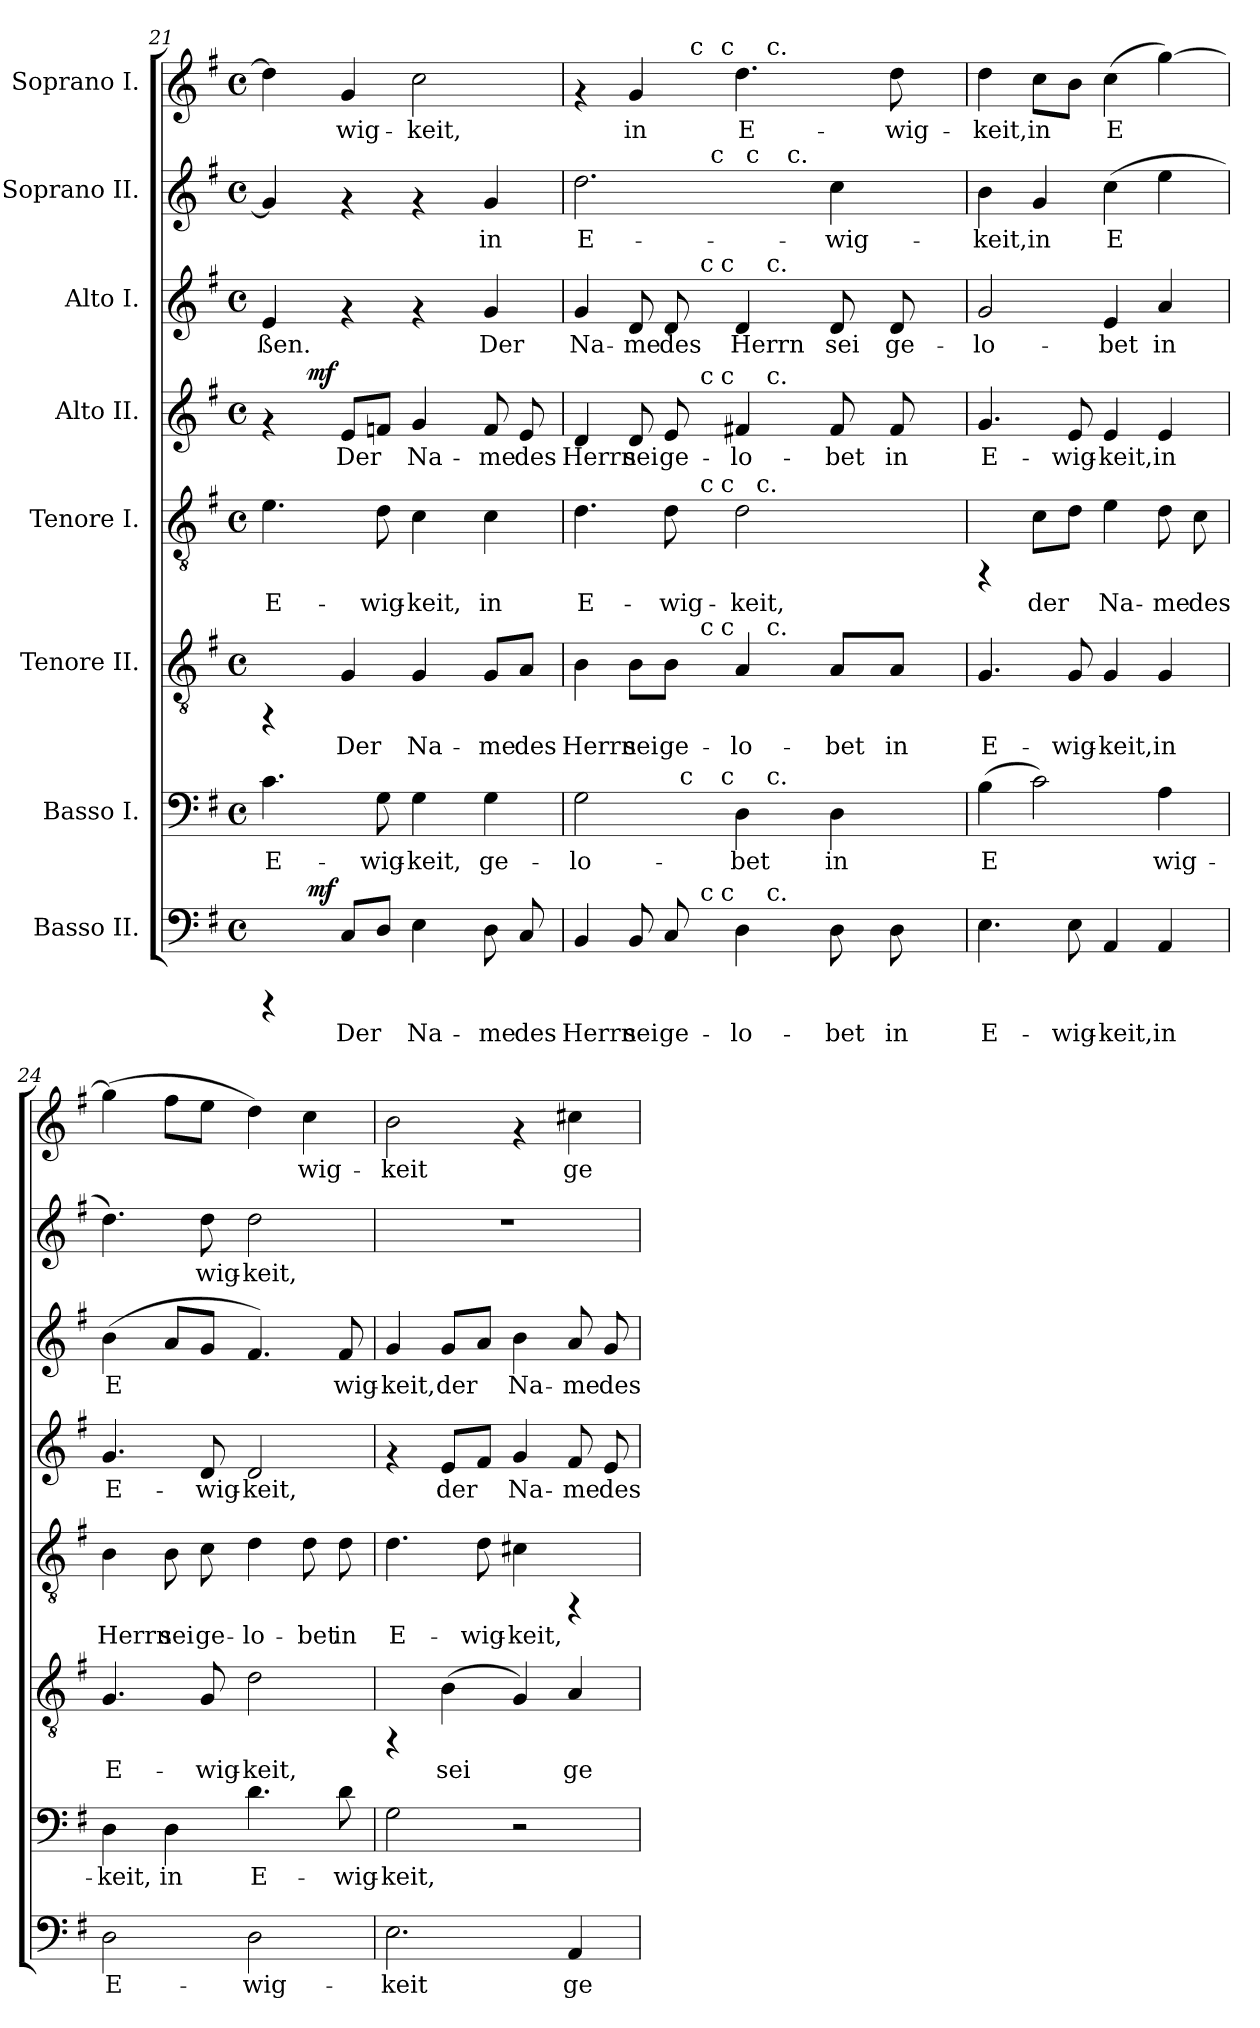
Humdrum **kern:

**kern	**text	**dynam	**kern	**text	**kern	**text	**kern	**text	**kern	**text	**dynam	**kern	**text	**kern	**text	**kern	**text
*part8	*part8	*part8	*part7	*part7	*part6	*part6	*part5	*part5	*part4	*part4	*part4	*part3	*part3	*part2	*part2	*part1	*part1
*staff8	*staff8	*staff8	*staff7	*staff7	*staff6	*staff6	*staff5	*staff5	*staff4	*staff4	*staff4	*staff3	*staff3	*staff2	*staff2	*staff1	*staff1
*I"Basso II.	*	*	*I"Basso I.	*	*I"Tenore II.	*	*I"Tenore I.	*	*I"Alto II.	*	*	*I"Alto I.	*	*I"Soprano II.	*	*I"Soprano I.	*
*clefF4	*	*	*clefF4	*	*clefGv2	*	*clefGv2	*	*clefG2	*	*	*clefG2	*	*clefG2	*	*clefG2	*
*k[f#]	*	*	*k[f#]	*	*k[f#]	*	*k[f#]	*	*k[f#]	*	*	*k[f#]	*	*k[f#]	*	*k[f#]	*
*G:	*	*	*G:	*	*G:	*	*G:	*	*G:	*	*	*G:	*	*G:	*	*G:	*
*M4/4	*	*	*M4/4	*	*M4/4	*	*M4/4	*	*M4/4	*	*	*M4/4	*	*M4/4	*	*M4/4	*
*met(c)	*	*	*met(c)	*	*met(c)	*	*met(c)	*	*met(c)	*	*	*met(c)	*	*met(c)	*	*met(c)	*
=21	=21	=21	=21	=21	=21	=21	=21	=21	=21	=21	=21	=21	=21	=21	=21	=21	=21
!	!	!	!	!LO:LY:b:cj	!	!	!	!LO:LY:b:cj	!	!	!	!	!LO:LY:b:cj	!	!LO:LY:b:cj	!	!LO:LY:b:cj
*^	*	*	*	*	*	*	*	*	*^	*	*	*	*	*	*	*	*
4rCCC	8ryy	.	.	4.c\	E-	4rFF	.	4.e\	E-	4rf	8ryy	.	.	4e/	-ßen.	4g/]	.	4dd\]	--
.	64ryy	.	.	.	.	.	.	.	.	.	64ryy	.	.	.	.	.	.	.	.
!	!	!	!LO:DY:a	!	!	!	!	!	!	!	!	!	!LO:DY:a	!	!	!	!	!	!
.	2ryy	.	mf	.	.	.	.	.	.	.	2ryy	.	mf	.	.	.	.	.	.
!	!	!LO:LY:b:cj	!	!	!	!	!LO:LY:b:cj	!	!	!	!	!LO:LY:b:cj	!	!	!	!	!	!	!LO:LY:b:cj
8C/L	.	Der	.	.	.	4G/	Der	.	.	8e/L	.	Der	.	4rf	.	4rf	.	4g/	-wig-
!	!	!LO:LY:b:cj	!	!	!LO:LY:b:cj	!	!	!	!LO:LY:b:cj	!	!	!LO:LY:b:cj	!	!	!	!	!	!	!
8D/J	.	.	.	8G\	-wig-	.	.	8d\	-wig-	8fn/J	.	.	.	.	.	.	.	.	.
!	!	!LO:LY:b:cj	!	!	!LO:LY:b:cj	!	!LO:LY:b:cj	!	!LO:LY:b:cj	!	!	!LO:LY:b:cj	!	!	!	!	!	!	!LO:LY:b:cj
4E\	.	Na-	.	4G\	-keit,	4G/	Na-	4c\	-keit,	4g/	.	Na-	.	4rf	.	4rf	.	2cc\	-keit,
.	4ryy	.	.	.	.	.	.	.	.	.	4ryy	.	.	.	.	.	.	.	.
!	!	!LO:LY:b:cj	!	!	!LO:LY:b:cj	!	!LO:LY:b:cj	!	!LO:LY:b:cj	!	!	!LO:LY:b:cj	!	!	!LO:LY:b:cj	!	!LO:LY:b:cj	!	!
8D\	.	-me	.	4G\	ge-	8G/L	-me	4c\	in	8f/	.	-me	.	4g/	Der	4g/	in	.	.
!	!	!LO:LY:b:cj	!	!	!	!	!LO:LY:b:cj	!	!	!	!	!LO:LY:b:cj	!	!	!	!	!	!	!
8C/	.	des	.	.	.	8A/J	des	.	.	8e/	.	des	.	.	.	.	.	.	.
.	16..ryy	.	.	.	.	.	.	.	.	.	16..ryy	.	.	.	.	.	.	.	.
!!LO:PB:g=z
=22!	=22!	=22!	=22!	=22!	=22!	=22!	=22!	=22!	=22!	=22!	=22!	=22!	=22!	=22!	=22!	=22!	=22!	=22!	=22!
!	!	!LO:LY:b:cj	!	!	!LO:LY:b:cj	!	!LO:LY:b:cj	!	!LO:LY:b:cj	!	!	!LO:LY:b:cj	!	!	!LO:LY:b:cj	!	!LO:LY:b:cj	!	!
*^	*	*	*	*^	*	*^	*	*^	*	*^	*	*	*	*^	*	*^	*	*^	*
*	*	*^	*	*	*	*^	*	*	*^	*	*	*^	*	*	*	*^	*	*	*	*^	*	*	*^	*	*	*^	*
*	*	*	*	*	*	*	*	*^	*	*	*	*^	*	*	*	*^	*	*	*	*	*	*	*	*	*	*^	*	*	*	*^	*	*	*	*^	*
4BB/	4..ryy	4...ryy	2ryy	Herrn	.	2G\	4ryy	4...ryy	2ryy	-lo-	4B\	4..ryy	4...ryy	2ryy	Herrn	4.d\	4..ryy	4...ryy	2ryy	E-	4d/	4..ryy	4...ryy	2ryy	Herrn	.	4g/	4..ryy	4...ryy	2ryy	Na-	2.dd\	4ryy	2ryy	2ryy	E-	4rf	4ryy	4...ryy	2ryy	.
!	!	!	!	!LO:LY:b:cj	!	!	!	!	!	!	!	!	!	!	!LO:LY:b:cj	!	!	!	!	!	!	!	!	!	!LO:LY:b:cj	!	!	!	!	!	!LO:LY:b:cj	!	!	!	!	!	!	!	!	!	!LO:LY:b:cj
8BB/	.	.	.	sei	.	.	8ryy	.	.	.	8B\L	.	.	.	sei	.	.	.	.	.	8d/	.	.	.	sei	.	8d/	.	.	.	-me	.	8ryy	.	.	.	4g/	8ryy	.	.	in
!	!	!	!	!LO:LY:b:cj	!	!	!	!	!	!	!	!	!	!	!LO:LY:b:cj	!	!	!	!	!LO:LY:b:cj	!	!	!	!	!LO:LY:b:cj	!	!	!	!	!	!LO:LY:b:cj	!	!	!	!	!	!	!	!	!	!
8C/	.	.	.	ge-	.	.	32ryy	.	.	.	8B\J	.	.	.	ge-	8d\	.	.	.	-wig-	8e/	.	.	.	ge-	.	8d/	.	.	.	des	.	16ryy	.	.	.	.	32.ryy	.	.	.
!	!	!	!	!	!	!	!LO:TX:a:t=c	!	!	!	!	!	!	!	!	!	!	!	!	!	!	!	!	!	!	!	!	!	!	!	!	!	!	!	!	!	!	!	!	!	!
.	.	.	.	.	.	.	2ryy	.	.	.	.	.	.	.	.	.	.	.	.	.	.	.	.	.	.	.	.	.	.	.	.	.	.	.	.	.	.	.	.	.	.
!	!	!	!	!	!	!	!	!	!	!	!	!	!	!	!	!	!	!	!	!	!	!	!	!	!	!	!	!	!	!	!	!	!	!	!	!	!	!LO:TX:a:t=c	!	!	!
.	.	.	.	.	.	.	.	.	.	.	.	.	.	.	.	.	.	.	.	.	.	.	.	.	.	.	.	.	.	.	.	.	.	.	.	.	.	2ryy	.	.	.
!	!	!	!	!	!	!	!	!	!	!	!	!	!	!	!	!	!	!	!	!	!	!	!	!	!	!	!	!LO:TX:a:t=c	!	!	!	!	!	!	!	!	!	!	!	!	!
!	!	!	!	!	!	!	!	!	!	!	!	!	!	!	!	!	!	!	!	!	!	!LO:TX:a:t=c	!	!	!	!	!	!	!	!	!	!	!	!	!	!	!	!	!	!	!
!	!	!	!	!	!	!	!	!	!	!	!	!	!	!	!	!	!LO:TX:a:t=c	!	!	!	!	!	!	!	!	!	!	!	!	!	!	!	!	!	!	!	!	!	!	!	!
!	!	!	!	!	!	!	!	!	!	!	!	!LO:TX:a:t=c	!	!	!	!	!	!	!	!	!	!	!	!	!	!	!	!	!	!	!	!	!	!	!	!	!	!	!	!	!
!	!LO:TX:a:t=c	!	!	!	!	!	!	!	!	!	!	!	!	!	!	!	!	!	!	!	!	!	!	!	!	!	!	!	!	!	!	!	!	!	!	!	!	!	!	!	!
.	2ryy	.	.	.	.	.	.	.	.	.	.	2ryy	.	.	.	.	2ryy	.	.	.	.	2ryy	.	.	.	.	.	2ryy	.	.	.	.	64ryy	.	.	.	.	.	.	.	.
!	!	!	!	!	!	!	!	!	!	!	!	!	!	!	!	!	!	!	!	!	!	!	!	!	!	!	!	!	!	!	!	!	!LO:TX:a:t=c	!	!	!	!	!	!	!	!
.	.	.	.	.	.	.	.	.	.	.	.	.	.	.	.	.	.	.	.	.	.	.	.	.	.	.	.	.	.	.	.	.	2ryy	.	.	.	.	.	.	.	.
!	!	!	!	!	!	!	!	!	!	!	!	!	!	!	!	!	!	!	!	!	!	!	!	!	!	!	!	!	!	!	!	!	!	!	!	!	!	!	!LO:TX:a:t=c	!	!
!	!	!	!	!	!	!	!	!	!	!	!	!	!	!	!	!	!	!	!	!	!	!	!	!	!	!	!	!	!LO:TX:a:t=c	!	!	!	!	!	!	!	!	!	!	!	!
!	!	!	!	!	!	!	!	!	!	!	!	!	!	!	!	!	!	!	!	!	!	!	!LO:TX:a:t=c	!	!	!	!	!	!	!	!	!	!	!	!	!	!	!	!	!	!
!	!	!	!	!	!	!	!	!	!	!	!	!	!	!	!	!	!	!LO:TX:a:t=c	!	!	!	!	!	!	!	!	!	!	!	!	!	!	!	!	!	!	!	!	!	!	!
!	!	!	!	!	!	!	!	!	!	!	!	!	!LO:TX:a:t=c	!	!	!	!	!	!	!	!	!	!	!	!	!	!	!	!	!	!	!	!	!	!	!	!	!	!	!	!
!	!	!	!	!	!	!	!	!LO:TX:a:t=c	!	!	!	!	!	!	!	!	!	!	!	!	!	!	!	!	!	!	!	!	!	!	!	!	!	!	!	!	!	!	!	!	!
!	!	!LO:TX:a:t=c	!	!	!	!	!	!	!	!	!	!	!	!	!	!	!	!	!	!	!	!	!	!	!	!	!	!	!	!	!	!	!	!	!	!	!	!	!	!	!
.	.	2ryy	.	.	.	.	.	2ryy	.	.	.	.	2ryy	.	.	.	.	2ryy	.	.	.	.	2ryy	.	.	.	.	.	2ryy	.	.	.	.	.	.	.	.	.	2ryy	.	.
!	!	!	!	!LO:LY:b:cj	!	!	!	!	!	!LO:LY:b:cj	!	!	!	!	!LO:LY:b:cj	!	!	!	!	!LO:LY:b:cj	!	!	!	!	!LO:LY:b:cj	!	!	!	!	!	!LO:LY:b:cj	!	!	!	!	!	!	!	!	!	!LO:LY:b:cj
4D\	.	.	32.ryy	-lo-	.	4D\	.	.	32.ryy	-bet	4A/	.	.	32.ryy	-lo-	2d\	.	.	32ryy	-keit,	4f#X/	.	.	32.ryy	-lo-	.	4d/	.	.	32.ryy	Herrn	.	.	64ryy	16ryy	.	4.dd\	.	.	32.ryy	E-
!	!	!	!	!	!	!	!	!	!	!	!	!	!	!	!	!	!	!	!	!	!	!	!	!	!	!	!	!	!	!	!	!	!	!LO:TX:a:t=c	!	!	!	!	!	!	!
.	.	.	.	.	.	.	.	.	.	.	.	.	.	.	.	.	.	.	.	.	.	.	.	.	.	.	.	.	.	.	.	.	.	4ryy	.	.	.	.	.	.	.
!	!	!	!	!	!	!	!	!	!	!	!	!	!	!	!	!	!	!	!LO:TX:a:t=c.	!	!	!	!	!	!	!	!	!	!	!	!	!	!	!	!	!	!	!	!	!	!
.	.	.	.	.	.	.	.	.	.	.	.	.	.	.	.	.	.	.	4...ryy	.	.	.	.	.	.	.	.	.	.	.	.	.	.	.	.	.	.	.	.	.	.
!	!	!	!	!	!	!	!	!	!	!	!	!	!	!	!	!	!	!	!	!	!	!	!	!	!	!	!	!	!	!	!	!	!	!	!	!	!	!	!	!LO:TX:a:t=c.	!
!	!	!	!	!	!	!	!	!	!	!	!	!	!	!	!	!	!	!	!	!	!	!	!	!	!	!	!	!	!	!LO:TX:a:t=c.	!	!	!	!	!	!	!	!	!	!	!
!	!	!	!	!	!	!	!	!	!	!	!	!	!	!	!	!	!	!	!	!	!	!	!	!LO:TX:a:t=c.	!	!	!	!	!	!	!	!	!	!	!	!	!	!	!	!	!
!	!	!	!	!	!	!	!	!	!	!	!	!	!	!LO:TX:a:t=c.	!	!	!	!	!	!	!	!	!	!	!	!	!	!	!	!	!	!	!	!	!	!	!	!	!	!	!
!	!	!	!	!	!	!	!	!	!LO:TX:a:t=c.	!	!	!	!	!	!	!	!	!	!	!	!	!	!	!	!	!	!	!	!	!	!	!	!	!	!	!	!	!	!	!	!
!	!	!	!LO:TX:a:t=c.	!	!	!	!	!	!	!	!	!	!	!	!	!	!	!	!	!	!	!	!	!	!	!	!	!	!	!	!	!	!	!	!	!	!	!	!	!	!
.	.	.	4ryy	.	.	.	.	.	4ryy	.	.	.	.	4ryy	.	.	.	.	.	.	.	.	.	4ryy	.	.	.	.	.	4ryy	.	.	.	.	.	.	.	.	.	4ryy	.
.	.	.	.	.	.	.	.	.	.	.	.	.	.	.	.	.	.	.	.	.	.	.	.	.	.	.	.	.	.	.	.	.	.	.	64ryy	.	.	.	.	.	.
!	!	!	!	!	!	!	!	!	!	!	!	!	!	!	!	!	!	!	!	!	!	!	!	!	!	!	!	!	!	!	!	!	!	!	!LO:TX:a:t=c.	!	!	!	!	!	!
.	.	.	.	.	.	.	.	.	.	.	.	.	.	.	.	.	.	.	.	.	.	.	.	.	.	.	.	.	.	.	.	.	.	.	4ryy	.	.	.	.	.	.
!	!	!	!	!LO:LY:b:cj	!	!	!	!	!	!LO:LY:b:cj	!	!	!	!	!LO:LY:b:cj	!	!	!	!	!	!	!	!	!	!LO:LY:b:cj	!	!	!	!	!	!LO:LY:b:cj	!	!	!	!	!LO:LY:b:cj	!	!	!	!	!
8D\	.	.	.	-bet	.	4D\	.	.	.	in	8A/L	.	.	.	-bet	.	.	.	.	.	8f#/	.	.	.	-bet	.	8d/	.	.	.	sei	4cc\	.	.	.	-wig-	.	.	.	.	.
.	.	.	.	.	.	.	.	.	.	.	.	.	.	.	.	.	.	.	.	.	.	.	.	.	.	.	.	.	.	.	.	.	.	8...ryy	.	.	.	.	.	.	.
.	.	.	8ryy	.	.	.	.	.	8ryy	.	.	.	.	8ryy	.	.	.	.	.	.	.	.	.	8ryy	.	.	.	.	.	8ryy	.	.	.	.	.	.	.	.	.	8ryy	.
.	.	.	.	.	.	.	.	.	.	.	.	.	.	.	.	.	.	.	.	.	.	.	.	.	.	.	.	.	.	.	.	.	.	.	8ryy	.	.	.	.	.	.
!	!	!	!	!LO:LY:b:cj	!	!	!	!	!	!	!	!	!	!	!LO:LY:b:cj	!	!	!	!	!	!	!	!	!	!LO:LY:b:cj	!	!	!	!	!	!LO:LY:b:cj	!	!	!	!	!	!	!	!	!	!LO:LY:b:cj
8D\	.	.	.	in	.	.	.	.	.	.	8A/J	.	.	.	in	.	.	.	.	.	8f#/	.	.	.	in	.	8d/	.	.	.	ge-	.	.	.	.	.	8dd\	.	.	.	-wig-
.	.	.	.	.	.	.	16.ryy	.	.	.	.	.	.	.	.	.	.	.	.	.	.	.	.	.	.	.	.	.	.	.	.	.	.	.	.	.	.	.	.	.	.
.	.	.	16ryy	.	.	.	.	.	16ryy	.	.	.	.	16ryy	.	.	.	.	.	.	.	.	.	16ryy	.	.	.	.	.	16ryy	.	.	.	.	.	.	.	16ryy	.	16ryy	.
.	16ryy	.	.	.	.	.	.	.	.	.	.	16ryy	.	.	.	.	16ryy	.	.	.	.	16ryy	.	.	.	.	.	16ryy	.	.	.	.	.	.	.	.	.	.	.	.	.
.	.	.	.	.	.	.	.	.	.	.	.	.	.	.	.	.	.	.	.	.	.	.	.	.	.	.	.	.	.	.	.	.	32.ryy	.	32.ryy	.	.	.	.	.	.
.	.	32ryy	.	.	.	.	.	32ryy	.	.	.	.	32ryy	.	.	.	.	32ryy	.	.	.	.	32ryy	.	.	.	.	.	32ryy	.	.	.	.	.	.	.	.	.	32ryy	.	.
.	.	.	64ryy	.	.	.	.	.	64ryy	.	.	.	.	64ryy	.	.	.	.	.	.	.	.	.	64ryy	.	.	.	.	.	64ryy	.	.	.	.	.	.	.	64ryy	.	64ryy	.
=23!	=23!	=23!	=23!	=23!	=23!	=23!	=23!	=23!	=23!	=23!	=23!	=23!	=23!	=23!	=23!	=23!	=23!	=23!	=23!	=23!	=23!	=23!	=23!	=23!	=23!	=23!	=23!	=23!	=23!	=23!	=23!	=23!	=23!	=23!	=23!	=23!	=23!	=23!	=23!	=23!	=23!
!	!	!	!	!LO:LY:b:cj	!	!	!	!	!	!LO:LY:b:cj	!	!	!	!	!LO:LY:b:cj	!	!	!	!	!	!	!	!	!	!LO:LY:b:cj	!	!	!	!	!	!LO:LY:b:cj	!	!	!	!	!LO:LY:b:cj	!	!	!	!	!LO:LY:b:cj
*v	*v	*v	*v	*	*	*	*	*	*	*	*v	*v	*v	*v	*	*v	*v	*v	*v	*	*v	*v	*v	*v	*	*	*v	*v	*v	*v	*	*v	*v	*v	*v	*	*v	*v	*v	*v	*
*	*	*	*v	*v	*v	*v	*	*	*	*	*	*	*	*	*	*	*	*	*	*
4.E\	E-	.	(>4B\	E-	4.G/	E-	4rFF	.	4.g/	E-	.	2g/	-lo-	4b\	-keit,	4dd\	-keit,
!	!	!	!	!LO:LY:b:cj	!	!	!	!LO:LY:b:cj	!	!	!	!	!	!	!LO:LY:b:cj	!	!LO:LY:b:cj
.	.	.	2c\)	--	.	.	8c\L	der	.	.	.	.	.	4g/	in	8cc\L	in
!	!LO:LY:b:cj	!	!	!	!	!LO:LY:b:cj	!	!LO:LY:b:cj	!	!LO:LY:b:cj	!	!	!	!	!	!	!LO:LY:b:cj
8E\	-wig-	.	.	.	8G/	-wig-	8d\J	.	8e/	-wig-	.	.	.	.	.	8b\J	.
!	!LO:LY:b:cj	!	!	!	!	!LO:LY:b:cj	!	!LO:LY:b:cj	!	!LO:LY:b:cj	!	!	!LO:LY:b:cj	!	!LO:LY:b:cj	!	!LO:LY:b:cj
4AA/	-keit,	.	.	.	4G/	-keit,	4e\	Na-	4e/	-keit,	.	4e/	-bet	(>4cc\	E-	(>4cc\	E-
!	!LO:LY:b:cj	!	!	!LO:LY:b:cj	!	!LO:LY:b:cj	!	!LO:LY:b:cj	!	!LO:LY:b:cj	!	!	!LO:LY:b:cj	!	!LO:LY:b:cj	!	!LO:LY:b:cj
4AA/	in	.	4A\	-wig-	4G/	in	8d\	-me	4e/	in	.	4a/	in	4ee\	--	[>4gg\)	--
!	!	!	!	!	!	!	!	!LO:LY:b:cj	!	!	!	!	!	!	!	!	!
.	.	.	.	.	.	.	8c\	des	.	.	.	.	.	.	.	.	.
=24!	=24!	=24!	=24!	=24!	=24!	=24!	=24!	=24!	=24!	=24!	=24!	=24!	=24!	=24!	=24!	=24!	=24!
!	!LO:LY:b:cj	!	!	!LO:LY:b:cj	!	!LO:LY:b:cj	!	!LO:LY:b:cj	!	!LO:LY:b:cj	!	!	!LO:LY:b:cj	!	!LO:LY:b:cj	!	!LO:LY:b:cj
2D\	E-	.	4D\	-keit,	4.G/	E-	4B\	Herrn	4.g/	E-	.	(>4b\	E-	4.dd\)	--	(>4gg\]	--
!	!	!	!	!LO:LY:b:cj	!	!	!	!LO:LY:b:cj	!	!	!	!	!LO:LY:b:cj	!	!	!	!LO:LY:b:cj
.	.	.	4D\	in	.	.	8B\	sei	.	.	.	8a/L	--	.	.	8ff#\L	--
!	!	!	!	!	!	!LO:LY:b:cj	!	!LO:LY:b:cj	!	!LO:LY:b:cj	!	!	!LO:LY:b:cj	!	!LO:LY:b:cj	!	!LO:LY:b:cj
.	.	.	.	.	8G/	-wig-	8c\	ge-	8d/	-wig-	.	8g/J	--	8dd\	-wig-	8ee\J	--
!	!LO:LY:b:cj	!	!	!LO:LY:b:cj	!	!LO:LY:b:cj	!	!LO:LY:b:cj	!	!LO:LY:b:cj	!	!	!LO:LY:b:cj	!	!LO:LY:b:cj	!	!LO:LY:b:cj
2D\	-wig-	.	4.d\	E-	2d\	-keit,	4d\	-lo-	2d/	-keit,	.	4.f#/)	--	2dd\	-keit,	4dd\)	--
!	!	!	!	!	!	!	!	!LO:LY:b:cj	!	!	!	!	!	!	!	!	!LO:LY:b:cj
.	.	.	.	.	.	.	8d\	-bet	.	.	.	.	.	.	.	4cc\	-wig-
!	!	!	!	!LO:LY:b:cj	!	!	!	!LO:LY:b:cj	!	!	!	!	!LO:LY:b:cj	!	!	!	!
.	.	.	8d\	-wig-	.	.	8d\	in	.	.	.	8f#/	-wig-	.	.	.	.
=25!	=25!	=25!	=25!	=25!	=25!	=25!	=25!	=25!	=25!	=25!	=25!	=25!	=25!	=25!	=25!	=25!	=25!
!	!LO:LY:b:cj	!	!	!LO:LY:b:cj	!	!	!	!LO:LY:b:cj	!	!	!	!	!LO:LY:b:cj	!	!	!	!LO:LY:b:cj
2.E\	-keit	.	2G\	-keit,	4rFF	.	4.d\	E-	4rf	.	.	4g/	-keit,	1r	.	2b\	-keit
!	!	!	!	!	!	!LO:LY:b:cj	!	!	!	!LO:LY:b:cj	!	!	!LO:LY:b:cj	!	!	!	!
.	.	.	.	.	(>4B\	sei	.	.	8e/L	der	.	8g/L	der	.	.	.	.
!	!	!	!	!	!	!	!	!LO:LY:b:cj	!	!LO:LY:b:cj	!	!	!LO:LY:b:cj	!	!	!	!
.	.	.	.	.	.	.	8d\	-wig-	8f#/J	.	.	8a/J	.	.	.	.	.
!	!	!	!	!	!	!LO:LY:b:cj	!	!LO:LY:b:cj	!	!LO:LY:b:cj	!	!	!LO:LY:b:cj	!	!	!	!
.	.	.	2r	.	4G/)	.	4c#X\	-keit,	4g/	Na-	.	4b\	Na-	.	.	4rf	.
!	!LO:LY:b:cj	!	!	!	!	!LO:LY:b:cj	!	!	!	!LO:LY:b:cj	!	!	!LO:LY:b:cj	!	!	!	!LO:LY:b:cj
4AA/	ge-	.	.	.	4A/	ge-	4rFF	.	8f#/	-me	.	8a/	-me	.	.	4cc#X\	ge-
!	!	!	!	!	!	!	!	!	!	!LO:LY:b:cj	!	!	!LO:LY:b:cj	!	!	!	!
.	.	.	.	.	.	.	.	.	8e/	des	.	8g/	des	.	.	.	.
=!	=!	=!	=!	=!	=!	=!	=!	=!	=!	=!	=!	=!	=!	=!	=!	=!	=!
*-	*-	*-	*-	*-	*-	*-	*-	*-	*-	*-	*-	*-	*-	*-	*-	*-	*-
